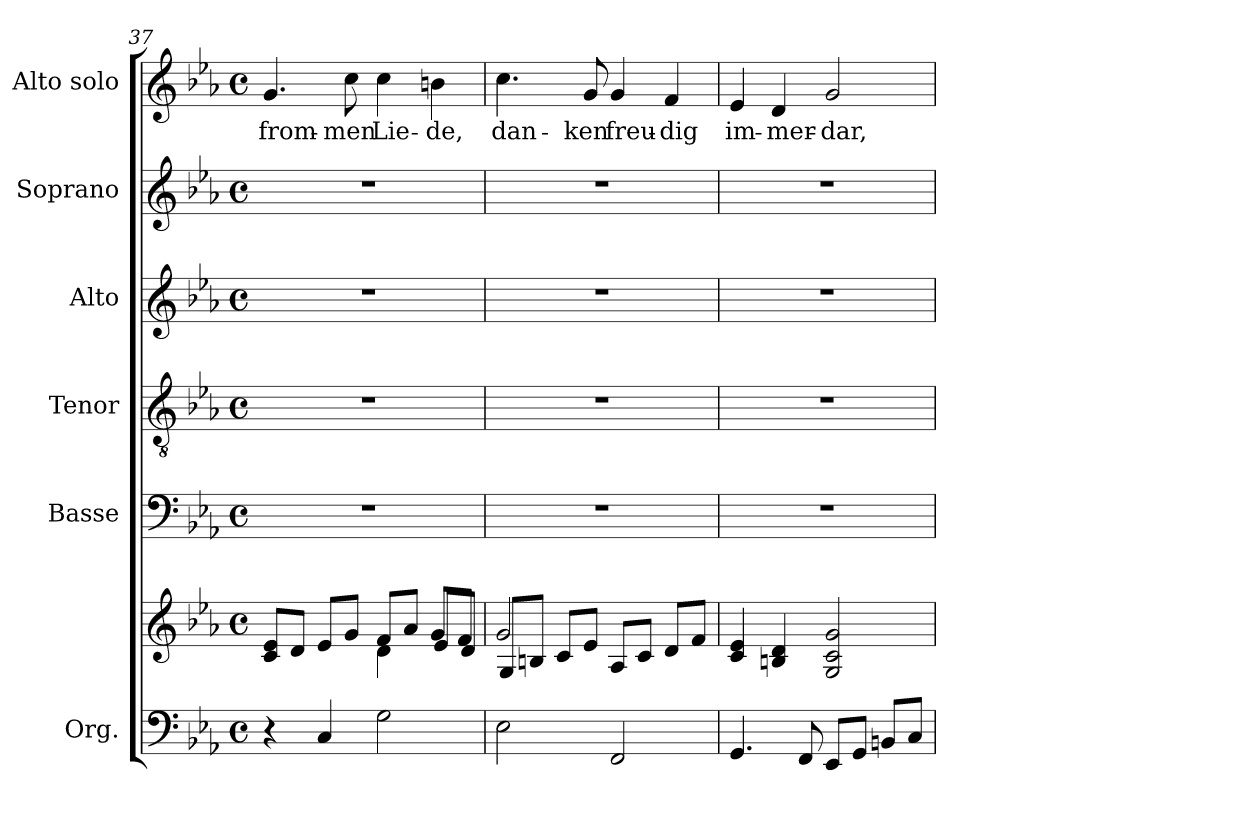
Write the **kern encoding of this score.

**kern	**kern	**kern	**kern	**kern	**kern	**kern	**text
*part6	*part6	*part5	*part4	*part3	*part2	*part1	*part1
*staff7	*staff6	*staff5	*staff4	*staff3	*staff2	*staff1	*staff1
*I"Org.	*	*I"Basse	*I"Tenor	*I"Alto	*I"Soprano	*I"Alto solo	*
*	*	*I'B.	*I'T.	*I'A.	*I'S.	*	*
*clefF4	*clefG2	*clefF4	*clefGv2	*clefG2	*clefG2	*clefG2	*
*k[b-e-a-]	*k[b-e-a-]	*k[b-e-a-]	*k[b-e-a-]	*k[b-e-a-]	*k[b-e-a-]	*k[b-e-a-]	*
*M4/4	*M4/4	*M4/4	*M4/4	*M4/4	*M4/4	*M4/4	*
*met(c)	*met(c)	*met(c)	*met(c)	*met(c)	*met(c)	*met(c)	*
=37	=37	=37	=37	=37	=37	=37	=37
*	*^	*	*	*	*	*	*
!	!	!	!	!	!	!	!	!LO:LY:b
4r	8c/ 8e-/L	2ryy	1r	1r	1r	1r	4.g/	from-
.	8d/J	.	.	.	.	.	.	.
4C	8e-/L	.	.	.	.	.	.	.
!	!	!	!	!	!	!	!	!LO:LY:b
.	8g/J	.	.	.	.	.	8cc\	-men
!	!	!	!	!	!	!	!	!LO:LY:b
2G	8f/L	4d	.	.	.	.	4cc\	Lie-
.	8a-/J	.	.	.	.	.	.	.
!	!	!	!	!	!	!	!	!LO:LY:b
.	8g/L	8e-/L	.	.	.	.	4bn\	-de,
.	8f/J	8d/J	.	.	.	.	.	.
=38	=38	=38	=38	=38	=38	=38	=38	=38
!	!	!	!	!	!	!	!	!LO:LY:b
2E-	2g	8G/L	1r	1r	1r	1r	4.cc\	dan-
.	.	8Bn/J	.	.	.	.	.	.
.	.	8c/L	.	.	.	.	.	.
!	!	!	!	!	!	!	!	!LO:LY:b
.	.	8e-/J	.	.	.	.	8g/	-ken
!	!	!	!	!	!	!	!	!LO:LY:b
2FF	8A-/L	2ryy	.	.	.	.	4g/	freu-
.	8c/J	.	.	.	.	.	.	.
!	!	!	!	!	!	!	!	!LO:LY:b
.	8d/L	.	.	.	.	.	4f/	-dig
.	8f/J	.	.	.	.	.	.	.
*	*v	*v	*	*	*	*	*	*
=39	=39	=39	=39	=39	=39	=39	=39
!	!	!	!	!	!	!	!LO:LY:b
4.GG	4c 4e-	1r	1r	1r	1r	4e-/	im-
!	!	!	!	!	!	!	!LO:LY:b
.	4Bn 4d	.	.	.	.	4d/	-mer-
8FF	.	.	.	.	.	.	.
!	!	!	!	!	!	!	!LO:LY:b
8EE-/L	2G 2c 2g	.	.	.	.	2g/	-dar,
8GG/J	.	.	.	.	.	.	.
8BBn/L	.	.	.	.	.	.	.
8C/J	.	.	.	.	.	.	.
=	=	=	=	=	=	=	=
*-	*-	*-	*-	*-	*-	*-	*-
